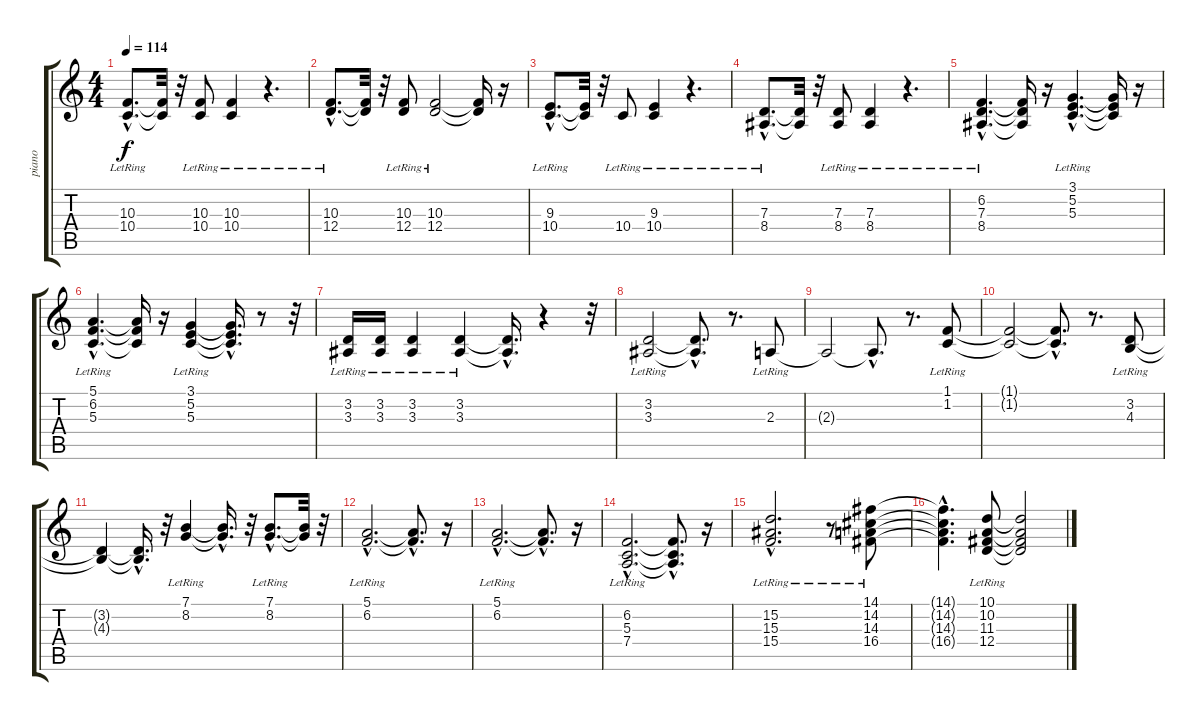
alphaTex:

\track ("piano" "piano") {instrument acousticgrandpiano}
\staff {score tabs}
\tuning (E4 B3 G3 D3 A2 E2) {hide}
\ts (4 4)
\tempo 114
\clef g2
\ks c
(10.3{hac lr} 10.4{hac lr}).8{d dy f} (10.3{t} 10.4{t}).32 r.32 (10.3{lr} 10.4{lr}).8 (10.3{lr} 10.4{lr}).4 r.4{d} |
(10.3{hac lr} 12.4{hac lr}).8{d} (10.3{t} 12.4{t}).32 r.32 (10.3{lr} 12.4{lr}).8 (10.3{lr} 12.4{lr}).2 (10.3{t} 12.4{t}).16 r.16 |
(9.3{hac lr} 10.4{hac lr}).8{d} (9.3{t} 10.4{t}).32 r.32 10.4{lr}.8 (9.3{lr} 10.4{lr}).4 r.4{d} |
(7.3{hac lr} 8.4{hac lr}).8{d} (7.3{t} 8.4{t}).32 r.32 (7.3{lr} 8.4{lr}).8 (7.3{lr} 8.4{lr}).4 r.4{d} |
(6.2{hac lr} 7.3{hac lr} 8.4{hac lr}).4{d} (6.2{t} 7.3{t} 8.4{t}).16 r.16 (3.1{hac lr} 5.2{hac lr} 5.3{hac lr}).4{d} (3.1{t} 5.2{t} 5.3{t}).16 r.16 |
(5.1{hac lr} 6.2{hac lr} 5.3{hac lr}).4{d} (5.1{t} 6.2{t} 5.3{t}).16 r.16 (3.1{lr} 5.2{lr} 5.3{lr}).4 (3.1{hac t} 5.2{hac t} 5.3{hac t}).16{d} r.8 r.32 |
(3.2{lr} 3.3{lr}).16 (3.2{lr} 3.3{lr}).16 (3.2{lr} 3.3{lr}).4 (3.2{lr} 3.3{lr}).4 (3.2{hac t} 3.3{hac t}).16{d} r.4 r.32 |
(3.2{lr} 3.3{lr}).2 (3.2{hac t} 3.3{hac t}).8{d} r.8{d} 2.3{lr}.8 |
2.3{t}.2 2.3{hac t}.8{d} r.8{d} (1.1{lr} 1.2{lr}).8 |
(1.1{t} 1.2{t}).2 (1.1{hac t} 1.2{hac t}).8{d} r.8{d} (3.2{lr} 4.3{lr}).8 |
(3.2{t} 4.3{t}).4 (3.2{hac t} 4.3{hac t}).16{d} r.32 (7.1{lr} 8.2{lr}).4 (7.1{hac t} 8.2{hac t}).16{d} r.32 (7.1{hac lr} 8.2{hac lr}).8{d} (7.1{t} 8.2{t}).32 r.32 |
(5.1{hac lr} 6.2{hac lr}).2{d} (5.1{hac t} 6.2{hac t}).8{d} r.16 |
(5.1{hac lr} 6.2{hac lr}).2{d} (5.1{hac t} 6.2{hac t}).8{d} r.16 |
(6.2{hac lr} 5.3{hac lr} 7.4{hac lr}).2{d} (6.2{hac t} 5.3{hac t} 7.4{hac t}).8{d} r.16 |
(15.2{hac lr} 15.3{hac lr} 15.4{hac lr}).2{d} r.8 (14.1{lr} 14.2{lr} 14.3{lr} 16.4{lr}).8 |
(14.1{hac t} 14.2{hac t} 14.3{hac t} 16.4{hac t}).4{d} (10.1{lr} 10.2{lr} 11.3{lr} 12.4{lr}).8 (10.1{t} 10.2{t} 11.3{t} 12.4{t}).2
